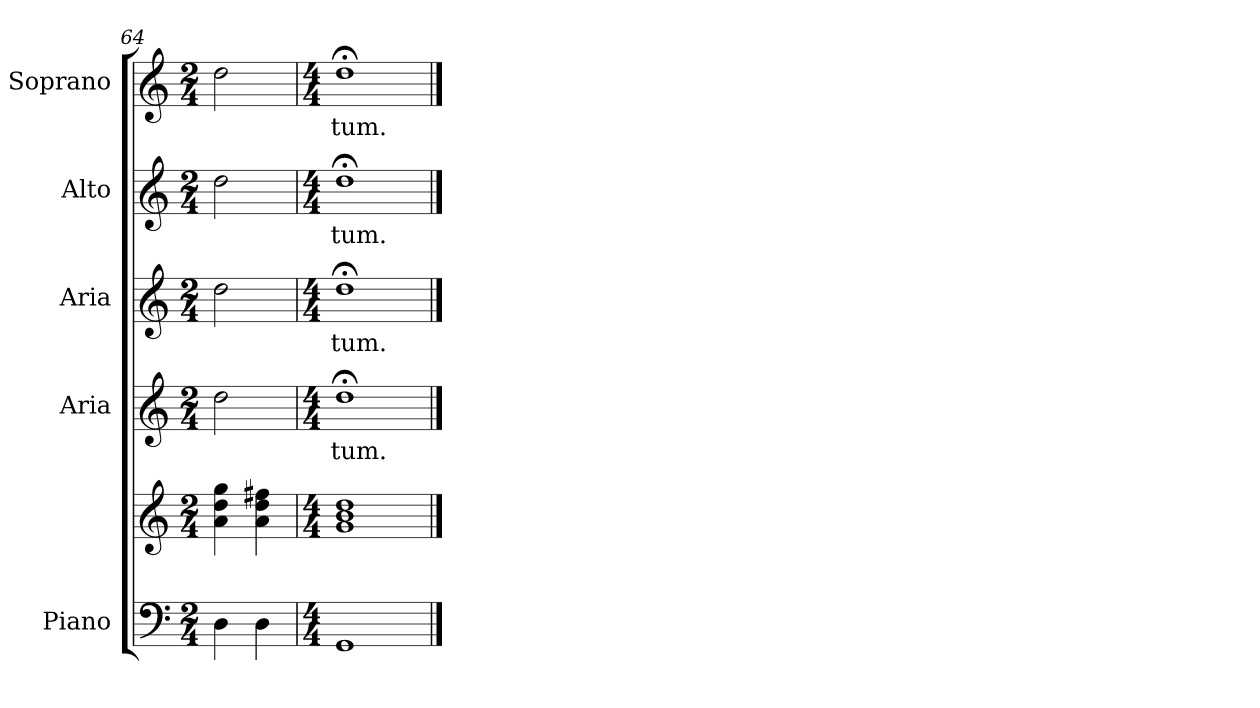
**kern	**kern	**kern	**text	**kern	**text	**kern	**text	**kern	**text
*part5	*part5	*part4	*part4	*part3	*part3	*part2	*part2	*part1	*part1
*staff6	*staff5	*staff4	*staff4	*staff3	*staff3	*staff2	*staff2	*staff1	*staff1
*I"Piano	*	*I"Aria	*	*I"Aria	*	*I"Alto	*	*I"Soprano	*
*I'Pno.	*	*	*	*	*	*I'A.	*	*I'S.	*
*clefF4	*clefG2	*clefG2	*	*clefG2	*	*clefG2	*	*clefG2	*
*k[]	*k[]	*k[]	*	*k[]	*	*k[]	*	*k[]	*
*C:	*C:	*C:	*	*C:	*	*C:	*	*C:	*
*M2/4	*M2/4	*M2/4	*	*M2/4	*	*M2/4	*	*M2/4	*
=64	=64	=64	=64	=64	=64	=64	=64	=64	=64
4Di\	4ai\ 4ddi 4ggi	2ddi\	.	2ddi\	.	2ddi\	.	2ddi\	.
4Di\	4ai\ 4ddi 4ff#Xi	.	.	.	.	.	.	.	.
=65	=65	=65	=65	=65	=65	=65	=65	=65	=65
*M4/4	*M4/4	*M4/4	*	*M4/4	*	*M4/4	*	*M4/4	*
!	!	!	!LO:LY:b:color=#000000	!	!	!	!	!	!
!	!	!	!	!	!LO:LY:b:color=#000000	!	!	!	!
!	!	!	!	!	!	!	!LO:LY:b:color=#000000	!	!
!	!	!	!	!	!	!	!	!	!LO:LY:b:color=#000000
1GGi	1gi 1bi 1ddi	1dd;i	-tum.	1dd;i	-tum.	1dd;i	-tum.	1dd;i	-tum.
==	==	==	==	==	==	==	==	==	==
*-	*-	*-	*-	*-	*-	*-	*-	*-	*-
